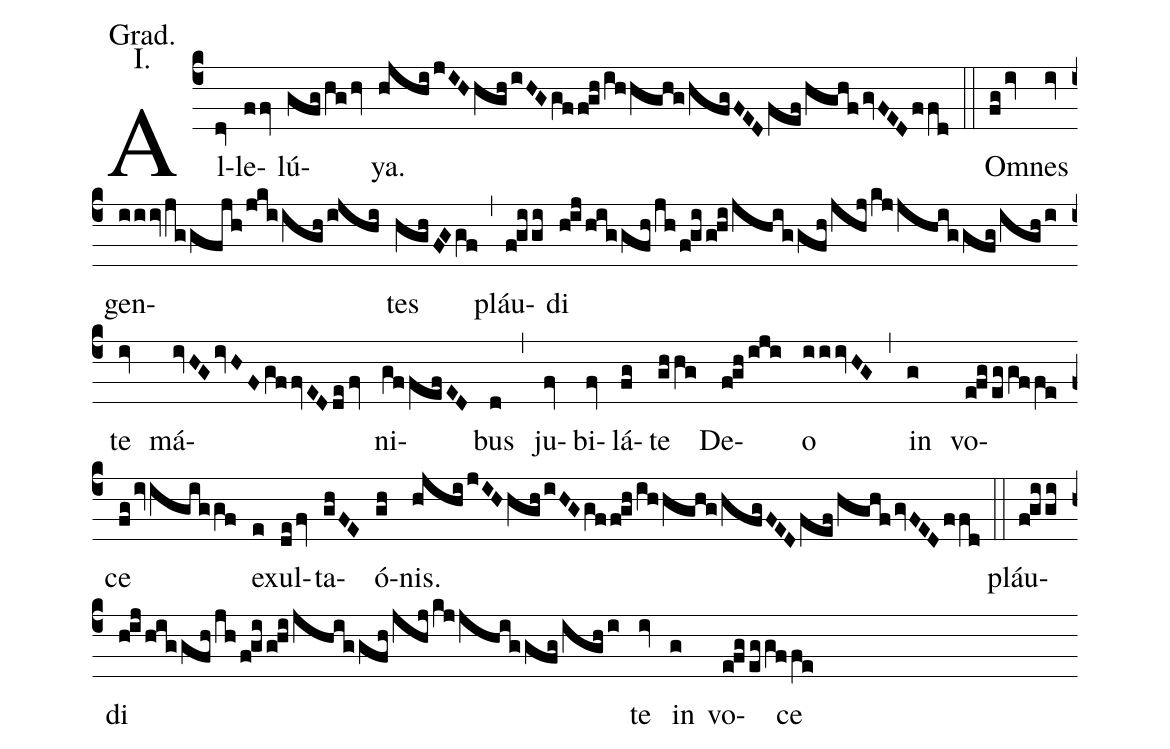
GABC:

annotation: Grad.;
annotation: I.;
%%
(c4) Al(dv)le(ffv)lú(gfghghv)ya.(hjhijIHhghiHGgffghihhghghfgFEDfefhghfgvFEDffd) (::)
Om(fgiv)nes(iv) gen(iiivjggfjhjkiighijhi)tes(hghFGgf) (,)
pláu(fgigi)di(hijhiggfhjhfgighijhiggfhjhjkjjhiggfgighi) te(iv) má(ivHGivHFgffvEDdefv)ni(gffefED)bus(d) (,)
ju(fv)bi(fv)lá(fg)te(ghhg) De(fghiji)o(iiivHG) (,)
in(g) vo(efgeggffe)ce(fgivigiggf) ex(e)ul(defv)ta(ghFE)ó(gh)nis.(hjhijIHhghiHGgffghihhghghfgFEDfefhghfgvFEDffd) (::)
pláu(fgigi)di(hijhiggfhjhfgighijhiggfhjhjkjjhiggfgighi) te(iv) in(g) vo(efgeggffe)ce()
